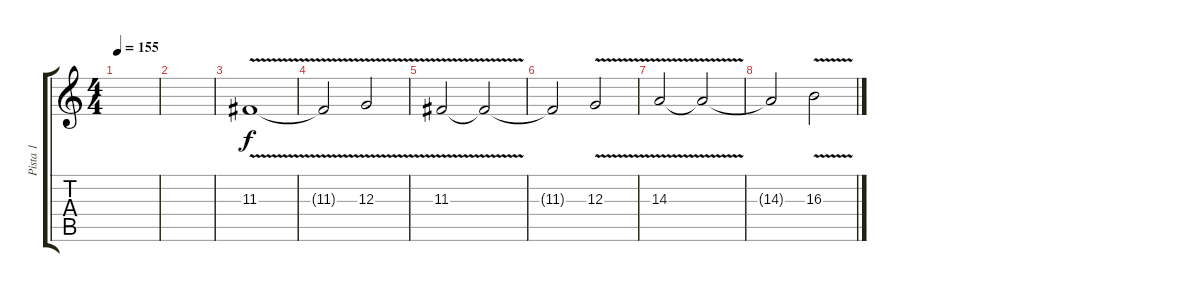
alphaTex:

\track ("Pista 1" "Pista 1") {instrument cello}
\staff {score tabs}
\tuning (E4 B3 G3 D3 A2 E2) {hide}
\ts (4 4)
\tempo 155
\clef g2
\ks c
|
|
11.3{v}.1 |
11.3{t}.2 12.3{v}.2 |
11.3{v}.2 11.3{t}.2 |
11.3{t}.2 12.3{v}.2 |
14.3{v}.2 14.3{t}.2 |
14.3{t}.2 16.3{v}.2
